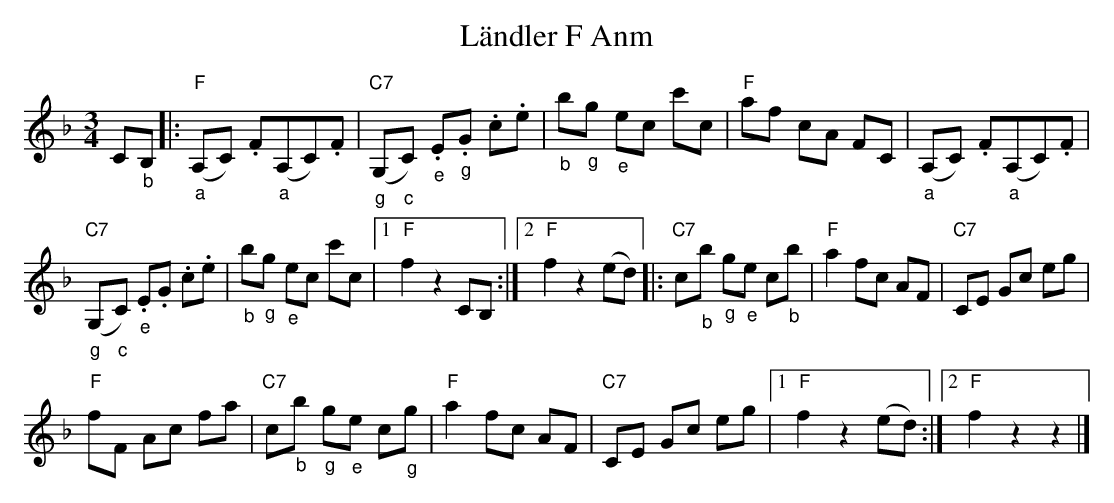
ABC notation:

X:1
T: Ländler F Anm
M:3/4
L:1/8
K:F
C"_b"B, |: "F"("_a"A,C) .F("_a"A,C).F | "C7"("_g"G,"_c"C) "_e".E"_g".G .c.e | "_b"b"_g"g "_e"ec c'c | "F"af cA FC | ("_a"A,C) .F("_a"A,C).F |
"C7"("_g"G,"_c"C) "_e".E.G .c.e | "_b"b"_g"g "_e"ec c'c |1 "F"f2z2 CB, :|2 "F"f2 z2 (ed) |: "C7"c"_b"b "_g"g"_e"e c"_b"b | "F"a2 fc AF | "C7"CE Gc eg |
"F"fF Ac fa | "C7"c"_b"b "_g"g"_e"e c"_g"g | "F"a2 fc AF | "C7"CE Gc eg |1 "F"f2z2 (ed) :|2 "F"f2z2z2 |]
